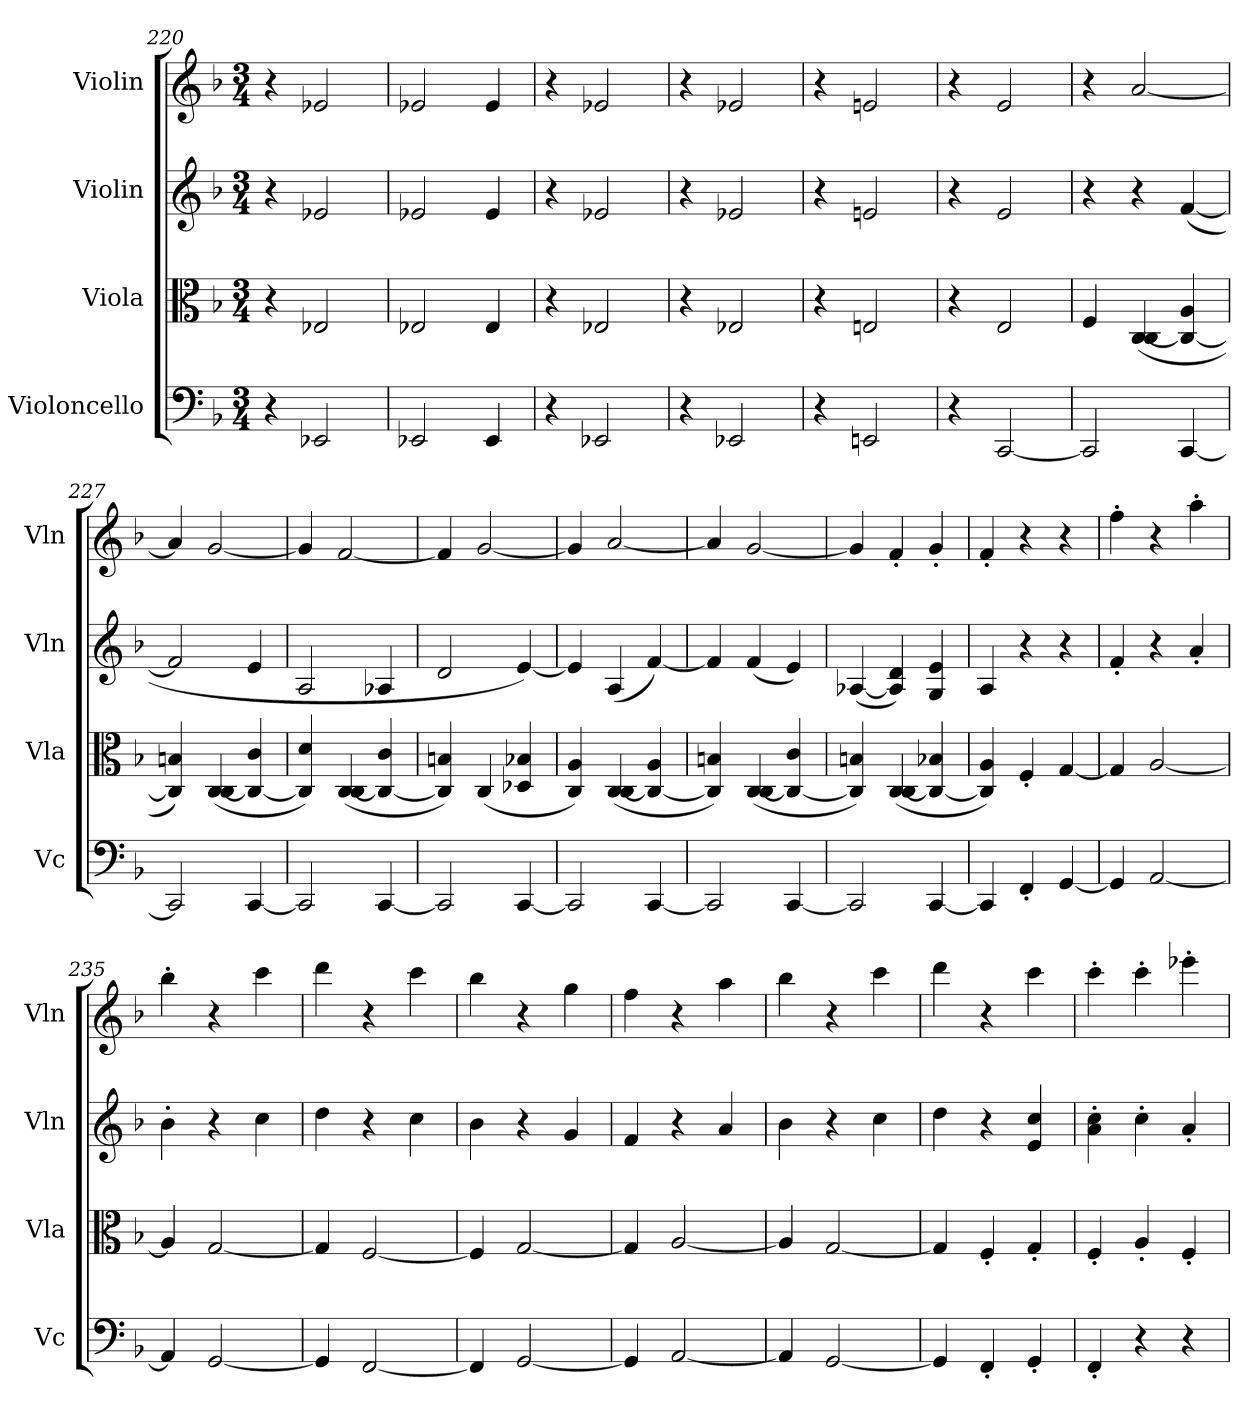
**kern	**kern	**kern	**kern
*part4	*part3	*part2	*part1
*staff4	*staff3	*staff2	*staff1
*I"Violoncello	*I"Viola	*I"Violin	*I"Violin
*I'Vc	*I'Vla	*I'Vln	*I'Vln
*clefF4	*clefC3	*clefG2	*clefG2
*k[b-]	*k[b-]	*k[b-]	*k[b-]
*M3/4	*M3/4	*M3/4	*M3/4
=220	=220	=220	=220
4r	4r	4r	4r
2EE-X/	2E-X/	2e-X/	2e-X/
=221	=221	=221	=221
2EE-X/	2E-X/	2e-X/	2e-X/
4EE-/	4E-/	4e-/	4e-/
=222	=222	=222	=222
4r	4r	4r	4r
2EE-X/	2E-X/	2e-X/	2e-X/
=223	=223	=223	=223
4r	4r	4r	4r
2EE-X/	2E-X/	2e-X/	2e-X/
=224	=224	=224	=224
4r	4r	4r	4r
2EEn/	2En/	2en/	2en/
=225	=225	=225	=225
4r	4r	4r	4r
[2CC/	2E/	2e/	2e/
=226	=226	=226	=226
2CC/]	4F/	4r	4r
.	([4C/ 4C/	4r	[2a/
[4CC/	4C_/ 4A/	([4f/	.
=227	=227	=227	=227
2CC/]	4C]/ 4Bn/)	2f/]	4a/]
.	([4C/ 4C/	.	[2g/
[4CC/	4C_/ 4c/	4e/	.
=228	=228	=228	=228
2CC/]	4C]/ 4d/)	2A/	4g/]
.	([4C/ 4C/	.	[2f/
[4CC/	4C_/ 4c/	4A-X/	.
=229	=229	=229	=229
2CC/]	4C]/ 4Bn/)	2d/	4f/]
.	(4C/	.	[2g/
[4CC/	4D-X/ 4B-X/	[4e/)	.
=230	=230	=230	=230
2CC/]	4C/ 4A/)	4e/]	4g/]
.	([4C/ 4C/	(4A/	[2a/
[4CC/	4C_/ 4A/	[4f/)	.
=231	=231	=231	=231
2CC/]	4C]/ 4Bn/)	4f/]	4a/]
.	([4C/ 4C/	(4f/	[2g/
[4CC/	4C_/ 4c/	4e/)	.
=232	=232	=232	=232
2CC/]	4C]/ 4Bn/)	([4A-X/	4g/]
.	([4C/ 4C/	4A-]/ 4d/)	4f'/
[4CC/	4C_/ 4B-X/	4G/ 4e/	4g'/
=233	=233	=233	=233
4CC/]	4C]/ 4A/)	4A/	4f'/
4FF'/	4F'/	4r	4r
[4GG/	[4G/	4r	4r
=234	=234	=234	=234
4GG/]	4G/]	4f'/	4ff'\
[2AA/	[2A/	4r	4r
.	.	4a'/	4aa'\
=235	=235	=235	=235
4AA/]	4A/]	4b-'\	4bb-'\
[2GG/	[2G/	4r	4r
.	.	4cc\	4ccc\
=236	=236	=236	=236
4GG/]	4G/]	4dd\	4ddd\
[2FF/	[2F/	4r	4r
.	.	4cc\	4ccc\
=237	=237	=237	=237
4FF/]	4F/]	4b-\	4bb-\
[2GG/	[2G/	4r	4r
.	.	4g/	4gg\
=238	=238	=238	=238
4GG/]	4G/]	4f/	4ff\
[2AA/	[2A/	4r	4r
.	.	4a/	4aa\
=239	=239	=239	=239
4AA/]	4A/]	4b-\	4bb-\
[2GG/	[2G/	4r	4r
.	.	4cc\	4ccc\
=240	=240	=240	=240
4GG/]	4G/]	4dd\	4ddd\
4FF'/	4F'/	4r	4r
4GG'/	4G'/	4e/ 4cc/	4ccc\
=241	=241	=241	=241
4FF'/	4F'/	4a'\ 4cc'\	4ccc'\
4r	4A'/	4cc'\	4ccc'\
4r	4F'/	4a'/	4eee-X'\
=	=	=	=
*-	*-	*-	*-
